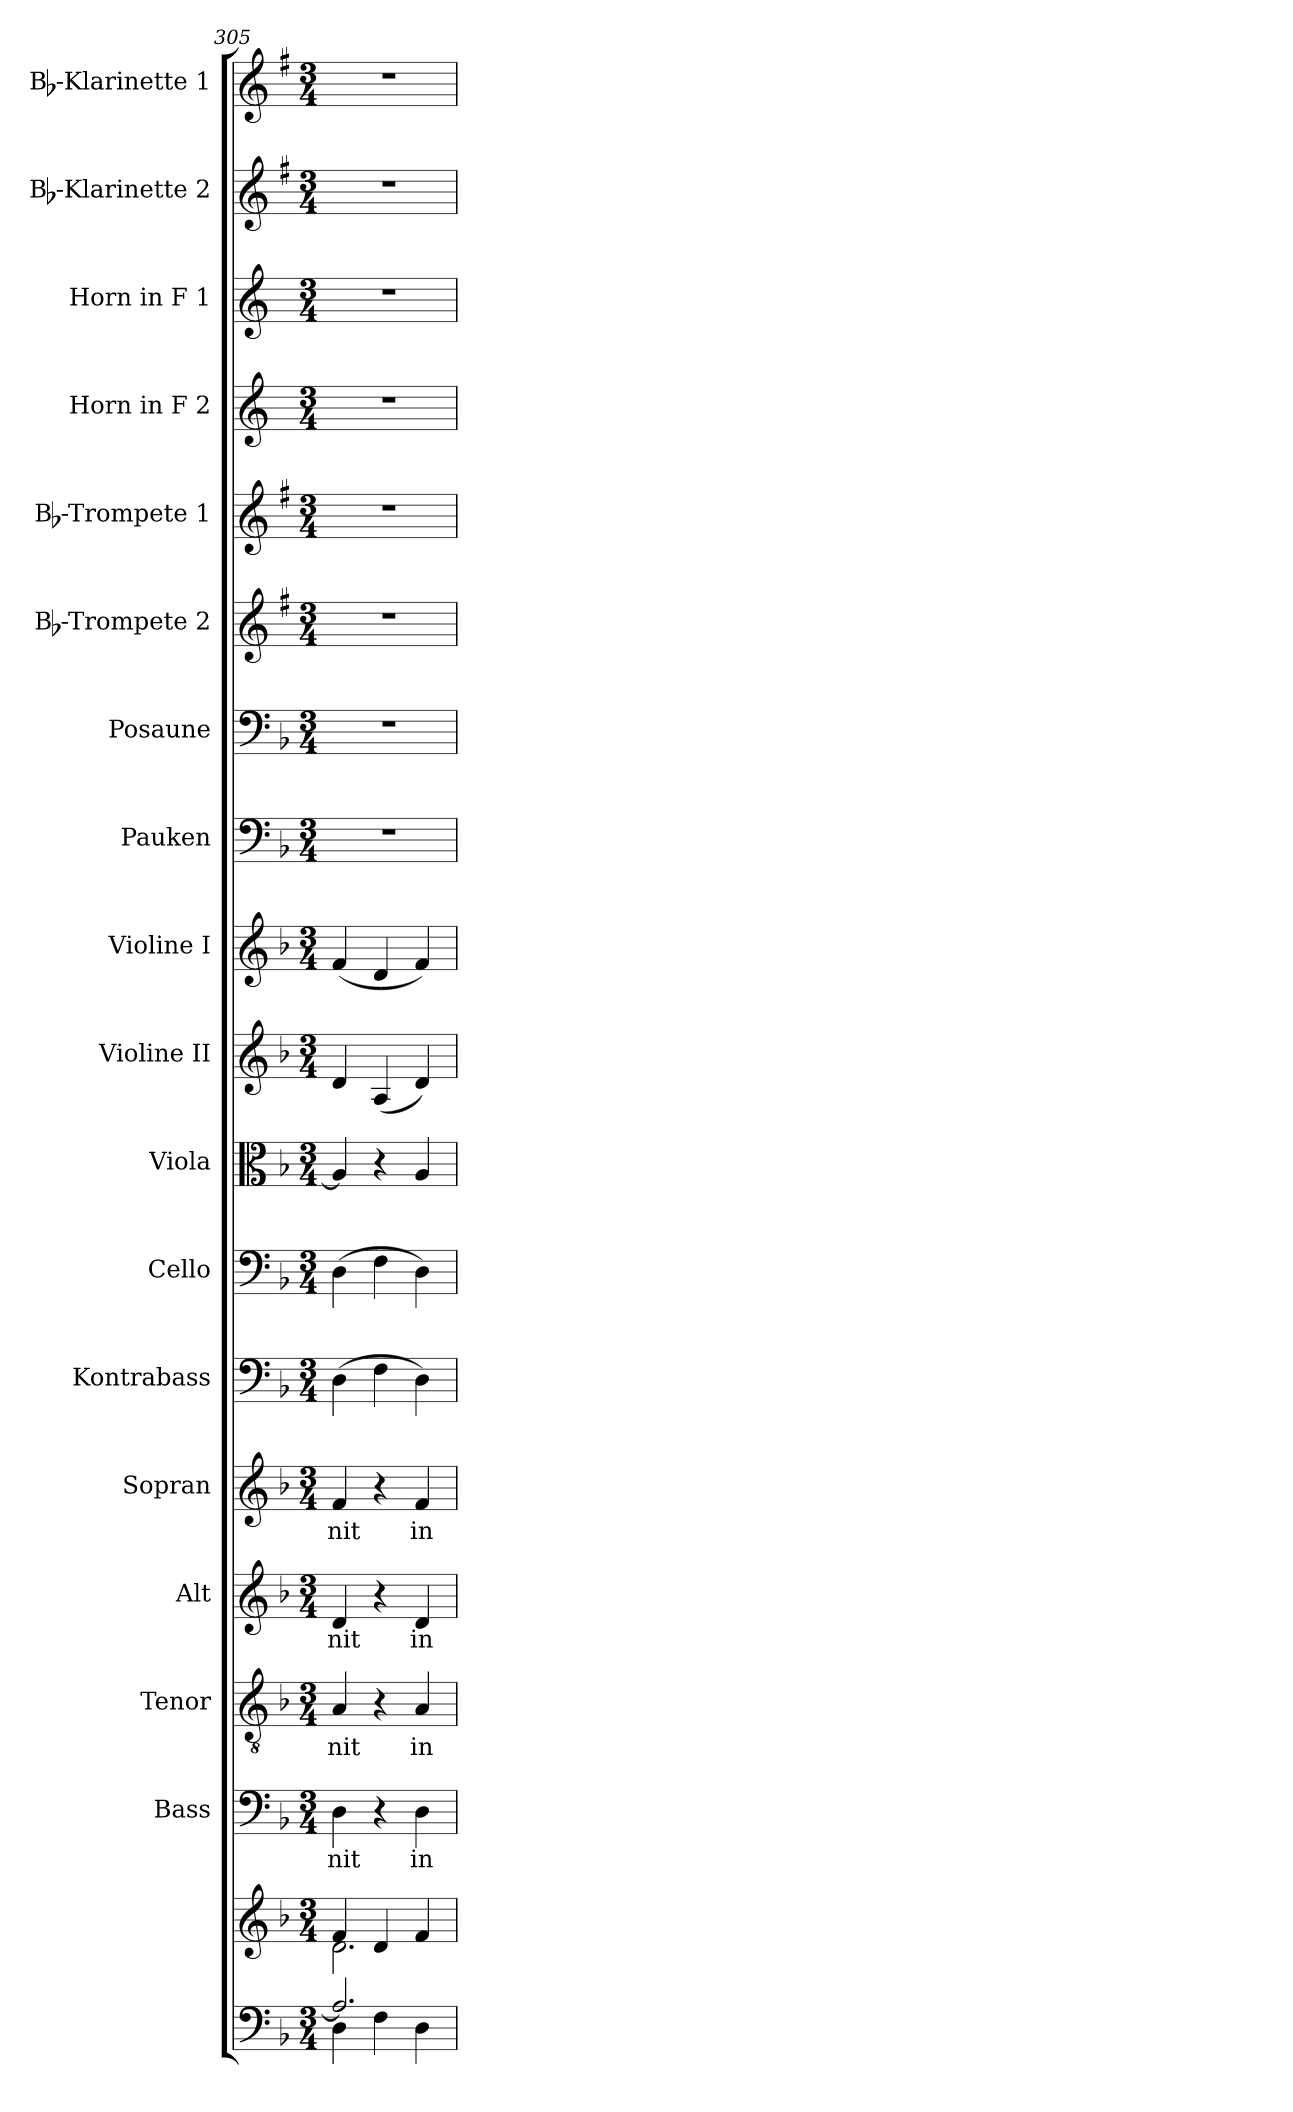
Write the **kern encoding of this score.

**kern	**kern	**kern	**text	**kern	**text	**kern	**text	**kern	**text	**kern	**kern	**kern	**kern	**kern	**kern	**kern	**kern	**kern	**kern	**kern	**kern	**kern
*part18	*part18	*part17	*part17	*part16	*part16	*part15	*part15	*part14	*part14	*part13	*part12	*part11	*part10	*part9	*part8	*part7	*part6	*part5	*part4	*part3	*part2	*part1
*staff19	*staff18	*staff17	*staff17	*staff16	*staff16	*staff15	*staff15	*staff14	*staff14	*staff13	*staff12	*staff11	*staff10	*staff9	*staff8	*staff7	*staff6	*staff5	*staff4	*staff3	*staff2	*staff1
*	*	*I"Bass	*	*I"Tenor	*	*I"Alt	*	*I"Sopran	*	*I"Kontrabass	*I"Cello	*I"Viola	*I"Violine II	*I"Violine I	*I"Pauken	*I"Posaune	*I"Bb-Trompete 2	*I"Bb-Trompete 1	*I"Horn in F 2	*I"Horn in F 1	*I"Bb-Klarinette 2	*I"Bb-Klarinette 1
*	*	*I'B.	*	*I'T.	*	*I'A.	*	*I'S.	*	*I'Kb.	*	*I'Vla.	*I'Vl. II	*I'Vl. I	*I'Pk.	*I'Pos.	*I'Bb Trp. 2	*I'Bb Trp. 1	*	*	*I'Bb Kl. 2	*I'Bb Kl. 1
*clefF4	*clefG2	*clefF4	*	*clefGv2	*	*clefG2	*	*clefG2	*	*clefF4	*clefF4	*clefC3	*clefG2	*clefG2	*clefF4	*clefF4	*clefG2	*clefG2	*clefG2	*clefG2	*clefG2	*clefG2
*	*	*	*	*	*	*	*	*	*	*ITrd7c12	*	*	*	*	*	*	*ITrd1c2	*ITrd1c2	*ITrd4c7	*ITrd4c7	*ITrd1c2	*ITrd1c2
*k[b-]	*k[b-]	*k[b-]	*	*k[b-]	*	*k[b-]	*	*k[b-]	*	*k[b-]	*k[b-]	*k[b-]	*k[b-]	*k[b-]	*k[b-]	*k[b-]	*k[b-]	*k[b-]	*k[b-]	*k[b-]	*k[b-]	*k[b-]
*F:	*F:	*F:	*	*F:	*	*F:	*	*F:	*	*F:	*F:	*F:	*F:	*F:	*F:	*F:	*F:	*F:	*F:	*F:	*F:	*F:
*M3/4	*M3/4	*M3/4	*	*M3/4	*	*M3/4	*	*M3/4	*	*M3/4	*M3/4	*M3/4	*M3/4	*M3/4	*M3/4	*M3/4	*M3/4	*M3/4	*M3/4	*M3/4	*M3/4	*M3/4
=305	=305	=305	=305	=305	=305	=305	=305	=305	=305	=305	=305	=305	=305	=305	=305	=305	=305	=305	=305	=305	=305	=305
*^	*^	*	*	*	*	*	*	*	*	*	*	*	*	*	*	*	*	*	*	*	*	*
!	!	!	!	!	!LO:LY:b	!	!LO:LY:b	!	!LO:LY:b	!	!LO:LY:b	!	!	!	!	!	!	!	!	!	!	!	!	!
2.A/]	4D\	4f/	2.d\	4D\	-nit	4A/	-nit	4d/	-nit	4f/	-nit	(>4DD\	(>4D\	4A/]	4d/	(<4f/	2.r	2.r	2.r	2.r	2.r	2.r	2.r	2.r
.	4F\	4d/	.	4r	.	4r	.	4r	.	4r	.	4FF\	4F\	4r	(<4A/	4d/	.	.	.	.	.	.	.	.
!	!	!	!	!	!LO:LY:b	!	!LO:LY:b	!	!LO:LY:b	!	!LO:LY:b	!	!	!	!	!	!	!	!	!	!	!	!	!
.	4D\	4f/	.	4D\	in	4A/	in	4d/	in	4f/	in	4DD\)	4D\)	4A/	4d/)	4f/)	.	.	.	.	.	.	.	.
*v	*v	*	*	*	*	*	*	*	*	*	*	*	*	*	*	*	*	*	*	*	*	*	*	*
*	*v	*v	*	*	*	*	*	*	*	*	*	*	*	*	*	*	*	*	*	*	*	*	*
=	=	=	=	=	=	=	=	=	=	=	=	=	=	=	=	=	=	=	=	=	=	=
*-	*-	*-	*-	*-	*-	*-	*-	*-	*-	*-	*-	*-	*-	*-	*-	*-	*-	*-	*-	*-	*-	*-
